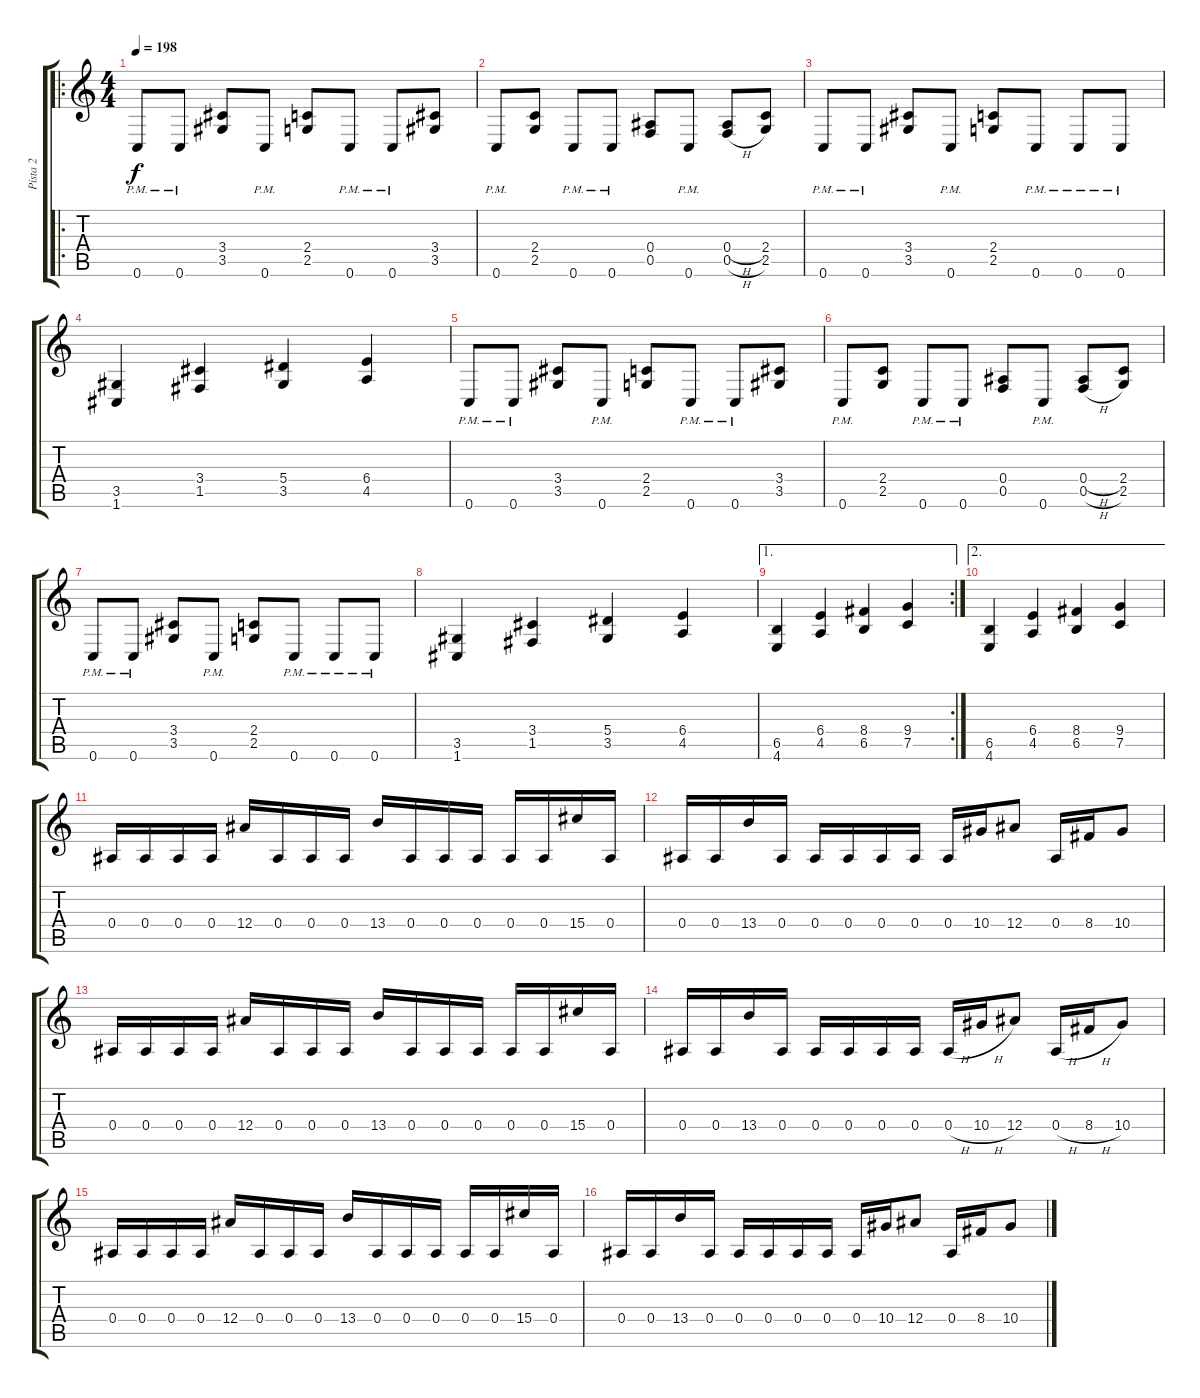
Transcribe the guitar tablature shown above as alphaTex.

\track ("Pista 2" "Pista 2") {instrument distortionguitar}
\staff {score tabs}
\tuning (C4 G3 Eb3 Bb2 F2 C2) {hide}
\ro
\ts (4 4)
\tempo 198
\clef g2
\ks c
0.6{pm}.8{dy f} 0.6{pm}.8 (3.4 3.5).8 0.6{pm}.8 (2.4 2.5).8 0.6{pm}.8 0.6{pm}.8 (3.4 3.5).8 |
0.6{pm}.8 (2.4 2.5).8 0.6{pm}.8 0.6{pm}.8 (0.4 0.5).8 0.6{pm}.8 (0.4{h} 0.5{h}).8 (2.4 2.5).8 |
0.6{pm}.8 0.6{pm}.8 (3.4 3.5).8 0.6{pm}.8 (2.4 2.5).8 0.6{pm}.8 0.6{pm}.8 0.6{pm}.8 |
(3.5 1.6).4 (3.4 1.5).4 (5.4 3.5).4 (6.4 4.5).4 |
0.6{pm}.8 0.6{pm}.8 (3.4 3.5).8 0.6{pm}.8 (2.4 2.5).8 0.6{pm}.8 0.6{pm}.8 (3.4 3.5).8 |
0.6{pm}.8 (2.4 2.5).8 0.6{pm}.8 0.6{pm}.8 (0.4 0.5).8 0.6{pm}.8 (0.4{h} 0.5{h}).8 (2.4 2.5).8 |
0.6{pm}.8 0.6{pm}.8 (3.4 3.5).8 0.6{pm}.8 (2.4 2.5).8 0.6{pm}.8 0.6{pm}.8 0.6{pm}.8 |
(3.5 1.6).4 (3.4 1.5).4 (5.4 3.5).4 (6.4 4.5).4 |
\ae 1
\rc 2
(6.5 4.6).4 (6.4 4.5).4 (8.4 6.5).4 (9.4 7.5).4 |
\ae 2
(6.5 4.6).4 (6.4 4.5).4 (8.4 6.5).4 (9.4 7.5).4 |
0.4.16 0.4.16 0.4.16 0.4.16 12.4.16 0.4.16 0.4.16 0.4.16 13.4.16 0.4.16 0.4.16 0.4.16 0.4.16 0.4.16 15.4.16 0.4.16 |
0.4.16 0.4.16 13.4.16 0.4.16 0.4.16 0.4.16 0.4.16 0.4.16 0.4.16 10.4.16 12.4.8 0.4.16 8.4.16 10.4.8 |
0.4.16 0.4.16 0.4.16 0.4.16 12.4.16 0.4.16 0.4.16 0.4.16 13.4.16 0.4.16 0.4.16 0.4.16 0.4.16 0.4.16 15.4.16 0.4.16 |
0.4.16 0.4.16 13.4.16 0.4.16 0.4.16 0.4.16 0.4.16 0.4.16 0.4{h}.16 10.4{h}.16 12.4.8 0.4{h}.16 8.4{h}.16 10.4.8 |
0.4.16 0.4.16 0.4.16 0.4.16 12.4.16 0.4.16 0.4.16 0.4.16 13.4.16 0.4.16 0.4.16 0.4.16 0.4.16 0.4.16 15.4.16 0.4.16 |
0.4.16 0.4.16 13.4.16 0.4.16 0.4.16 0.4.16 0.4.16 0.4.16 0.4.16 10.4.16 12.4.8 0.4.16 8.4.16 10.4.8
